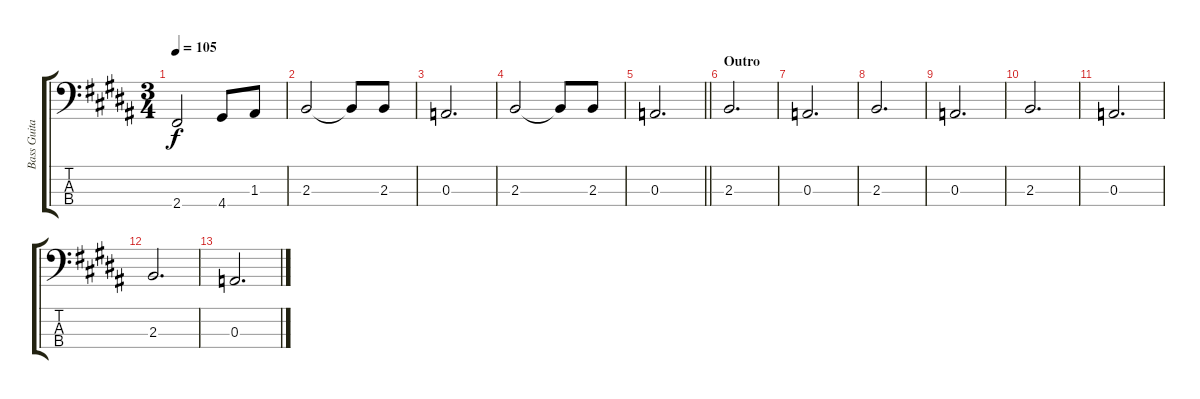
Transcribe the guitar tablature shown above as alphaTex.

\track ("Bass Guitar" "Bass Guita") {instrument acousticbass}
\staff {score tabs}
\tuning (G2 D2 A1 E1) {hide}
\ts (3 4)
\tempo 105
\clef f4
\ks b
2.4.2{dy f} 4.4.8 1.3.8 |
2.3.2 2.3{t}.8 2.3.8 |
0.3.2{d} |
2.3.2 2.3{t}.8 2.3.8 |
\barLineRight lightlight
0.3.2{d} |
\section ("" "Outro")
2.3.2{d} |
0.3.2{d} |
2.3.2{d} |
0.3.2{d} |
2.3.2{d volume 0} |
0.3.2{d} |
2.3.2{d} |
0.3.2{d}
